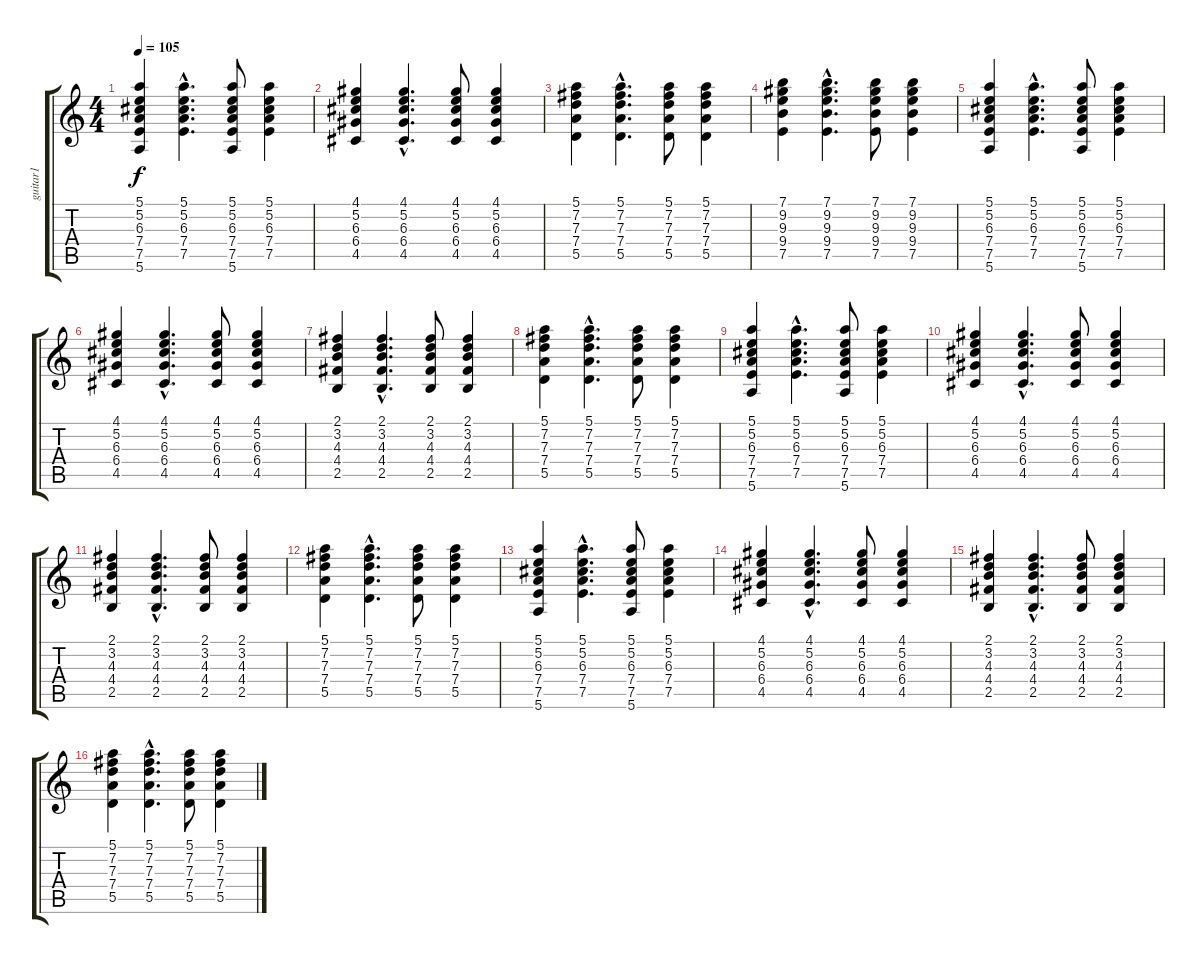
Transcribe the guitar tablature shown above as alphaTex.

\track ("guitar1" "guitar1") {instrument distortionguitar}
\staff {score tabs}
\tuning (E4 B3 G3 D3 A2 E2) {hide}
\ts (4 4)
\tempo 105
\clef g2
\ks c
(5.1 5.2 6.3 7.4 7.5 5.6).4{dy f} (5.1{hac} 5.2{hac} 6.3{hac} 7.4{hac} 7.5{hac}).4{d} (5.1 5.2 6.3 7.4 7.5 5.6).8 (5.1 5.2 6.3 7.4 7.5).4 |
(4.1 5.2 6.3 6.4 4.5).4 (4.1{hac} 5.2{hac} 6.3{hac} 6.4{hac} 4.5{hac}).4{d} (4.1 5.2 6.3 6.4 4.5).8 (4.1 5.2 6.3 6.4 4.5).4 |
(5.1 7.2 7.3 7.4 5.5).4 (5.1{hac} 7.2{hac} 7.3{hac} 7.4{hac} 5.5{hac}).4{d} (5.1 7.2 7.3 7.4 5.5).8 (5.1 7.2 7.3 7.4 5.5).4 |
(7.1 9.2 9.3 9.4 7.5).4 (7.1{hac} 9.2{hac} 9.3{hac} 9.4{hac} 7.5{hac}).4{d} (7.1 9.2 9.3 9.4 7.5).8 (7.1 9.2 9.3 9.4 7.5).4 |
(5.1 5.2 6.3 7.4 7.5 5.6).4 (5.1{hac} 5.2{hac} 6.3{hac} 7.4{hac} 7.5{hac}).4{d} (5.1 5.2 6.3 7.4 7.5 5.6).8 (5.1 5.2 6.3 7.4 7.5).4 |
(4.1 5.2 6.3 6.4 4.5).4 (4.1{hac} 5.2{hac} 6.3{hac} 6.4{hac} 4.5{hac}).4{d} (4.1 5.2 6.3 6.4 4.5).8 (4.1 5.2 6.3 6.4 4.5).4 |
(2.1 3.2 4.3 4.4 2.5).4 (2.1{hac} 3.2{hac} 4.3{hac} 4.4{hac} 2.5{hac}).4{d} (2.1 3.2 4.3 4.4 2.5).8 (2.1 3.2 4.3 4.4 2.5).4 |
(5.1 7.2 7.3 7.4 5.5).4 (5.1{hac} 7.2{hac} 7.3{hac} 7.4{hac} 5.5{hac}).4{d} (5.1 7.2 7.3 7.4 5.5).8 (5.1 7.2 7.3 7.4 5.5).4 |
(5.1 5.2 6.3 7.4 7.5 5.6).4 (5.1{hac} 5.2{hac} 6.3{hac} 7.4{hac} 7.5{hac}).4{d} (5.1 5.2 6.3 7.4 7.5 5.6).8 (5.1 5.2 6.3 7.4 7.5).4 |
(4.1 5.2 6.3 6.4 4.5).4 (4.1{hac} 5.2{hac} 6.3{hac} 6.4{hac} 4.5{hac}).4{d} (4.1 5.2 6.3 6.4 4.5).8 (4.1 5.2 6.3 6.4 4.5).4 |
(2.1 3.2 4.3 4.4 2.5).4 (2.1{hac} 3.2{hac} 4.3{hac} 4.4{hac} 2.5{hac}).4{d} (2.1 3.2 4.3 4.4 2.5).8 (2.1 3.2 4.3 4.4 2.5).4 |
(5.1 7.2 7.3 7.4 5.5).4 (5.1{hac} 7.2{hac} 7.3{hac} 7.4{hac} 5.5{hac}).4{d} (5.1 7.2 7.3 7.4 5.5).8 (5.1 7.2 7.3 7.4 5.5).4 |
(5.1 5.2 6.3 7.4 7.5 5.6).4 (5.1{hac} 5.2{hac} 6.3{hac} 7.4{hac} 7.5{hac}).4{d} (5.1 5.2 6.3 7.4 7.5 5.6).8 (5.1 5.2 6.3 7.4 7.5).4 |
(4.1 5.2 6.3 6.4 4.5).4 (4.1{hac} 5.2{hac} 6.3{hac} 6.4{hac} 4.5{hac}).4{d} (4.1 5.2 6.3 6.4 4.5).8 (4.1 5.2 6.3 6.4 4.5).4 |
(2.1 3.2 4.3 4.4 2.5).4 (2.1{hac} 3.2{hac} 4.3{hac} 4.4{hac} 2.5{hac}).4{d} (2.1 3.2 4.3 4.4 2.5).8 (2.1 3.2 4.3 4.4 2.5).4 |
(5.1 7.2 7.3 7.4 5.5).4 (5.1{hac} 7.2{hac} 7.3{hac} 7.4{hac} 5.5{hac}).4{d} (5.1 7.2 7.3 7.4 5.5).8 (5.1 7.2 7.3 7.4 5.5).4
